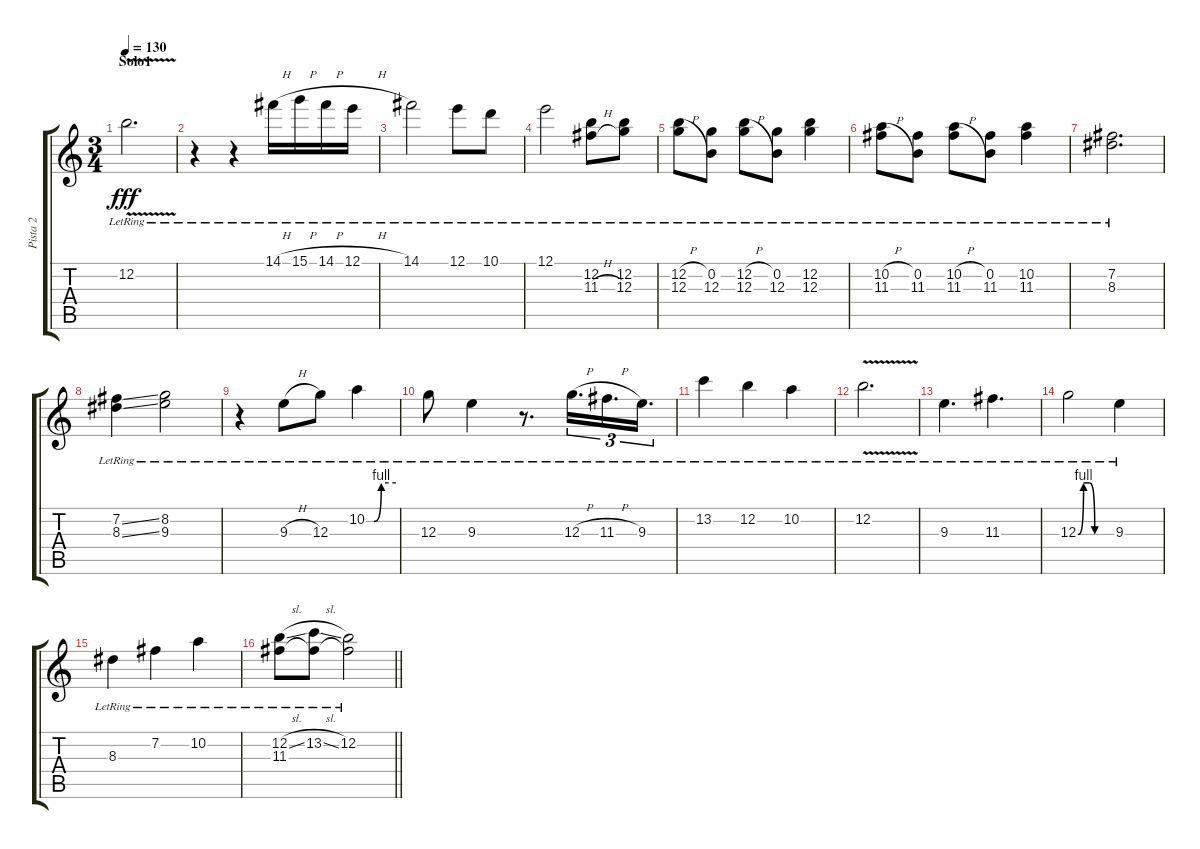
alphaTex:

\track ("Pista 2" "Pista 2") {instrument acousticguitarsteel}
\staff {score tabs}
\tuning (E4 B3 G3 D3 A2 E2) {hide}
\ts (3 4)
\section ("" "Solo1")
\tempo 130
\clef g2
\ks c
12.2{v lr}.2{d dy fff} |
r.4 r.4 14.1{h lr}.16 15.1{h lr}.16 14.1{h lr}.16 12.1{h lr}.16 |
14.1{lr}.2 12.1{lr}.8 10.1{lr}.8 |
12.1{lr}.2 (12.2{lr} 11.3{h lr}).8 (12.2{lr} 12.3{lr}).8 |
(12.2{h lr} 12.3{lr}).8 (0.2{lr} 12.3{lr}).8 (12.2{h lr} 12.3{lr}).8 (0.2{lr} 12.3{lr}).8 (12.2{lr} 12.3{lr}).4 |
(10.2{h lr} 11.3{lr}).8 (0.2{lr} 11.3{lr}).8 (10.2{h lr} 11.3{lr}).8 (0.2{lr} 11.3{lr}).8 (10.2{lr} 11.3{lr}).4 |
(7.2{lr} 8.3{lr}).2{d} |
(7.2{ss lr} 8.3{ss lr}).4 (8.2{lr} 9.3{lr}).2 |
r.4 9.3{h lr}.8 12.3{lr}.8 10.2{be (custom 0 0 15 0 30 4 60 4) lr}.4 |
12.3{lr}.8 9.3{lr}.4 r.8{d} 12.3{h lr}.16{d tu (3 2)} 11.3{h lr}.16{d tu (3 2)} 9.3{lr}.16{d tu (3 2)} |
13.2{lr}.4 12.2{lr}.4 10.2{lr}.4 |
12.2{v lr}.2{d} |
9.3{lr}.4{d} 11.3{lr}.4{d} |
12.3{be (custom 0 0 10 4 20 4 30 0 60 0) lr}.2 9.3{lr}.4 |
8.3{lr}.4 7.2{lr}.4 10.2{lr}.4 |
\barLineRight lightlight
(12.2{sl lr} 11.3{lr}).8 (13.2{sl lr} 11.3{t}).8 (12.2{lr} 11.3{t}).2
